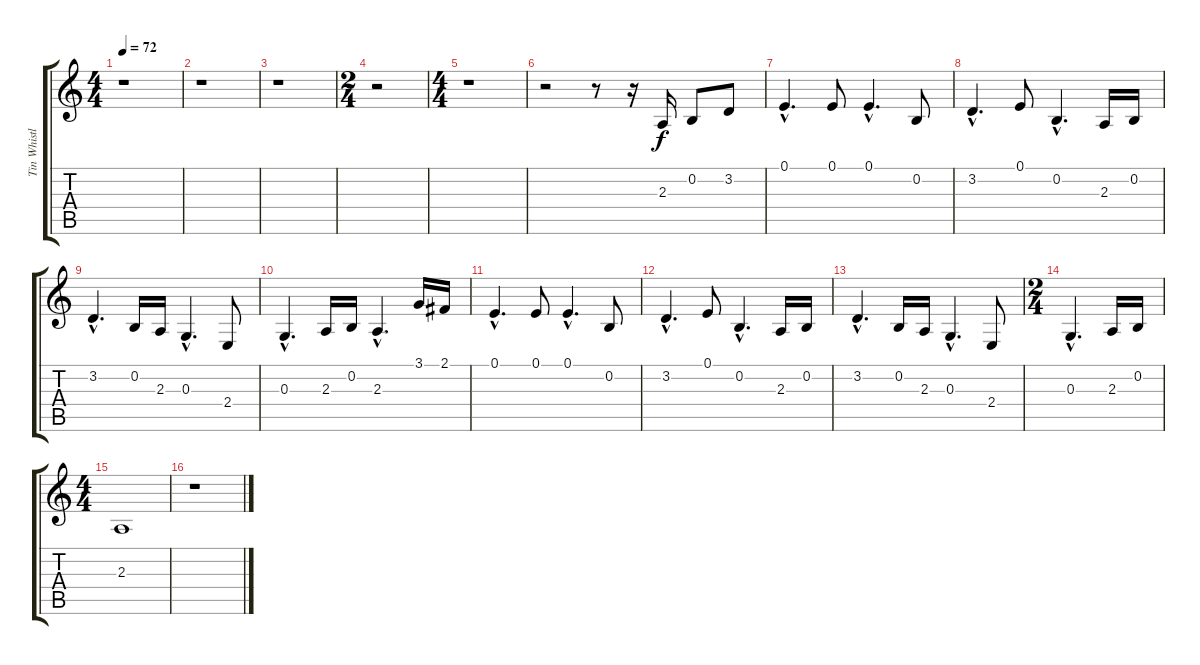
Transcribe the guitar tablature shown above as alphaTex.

\track ("Tin Whistle ( Andrea Corr )" "Tin Whistl") {instrument whistle}
\staff {score tabs}
\tuning (E4 B3 G3 D3 A2 E2) {hide}
\ts (4 4)
\tempo 72
\clef g2
\ks c
r.1{dy f} |
r.1 |
r.1 |
\ts (2 4)
r.2 |
\ts (4 4)
r.1 |
r.2 r.8 r.16 2.3.16 0.2.8 3.2.8 |
0.1{hac}.4{d} 0.1.8 0.1{hac}.4{d} 0.2.8 |
3.2{hac}.4{d} 0.1.8 0.2{hac}.4{d} 2.3.16 0.2.16 |
3.2{hac}.4{d} 0.2.16 2.3.16 0.3{hac}.4{d} 2.4.8 |
0.3{hac}.4{d} 2.3.16 0.2.16 2.3{hac}.4{d} 3.1.16 2.1.16 |
0.1{hac}.4{d} 0.1.8 0.1{hac}.4{d} 0.2.8 |
3.2{hac}.4{d} 0.1.8 0.2{hac}.4{d} 2.3.16 0.2.16 |
3.2{hac}.4{d} 0.2.16 2.3.16 0.3{hac}.4{d} 2.4.8 |
\ts (2 4)
0.3{hac}.4{d} 2.3.16 0.2.16 |
\ts (4 4)
2.3.1 |
r.1
